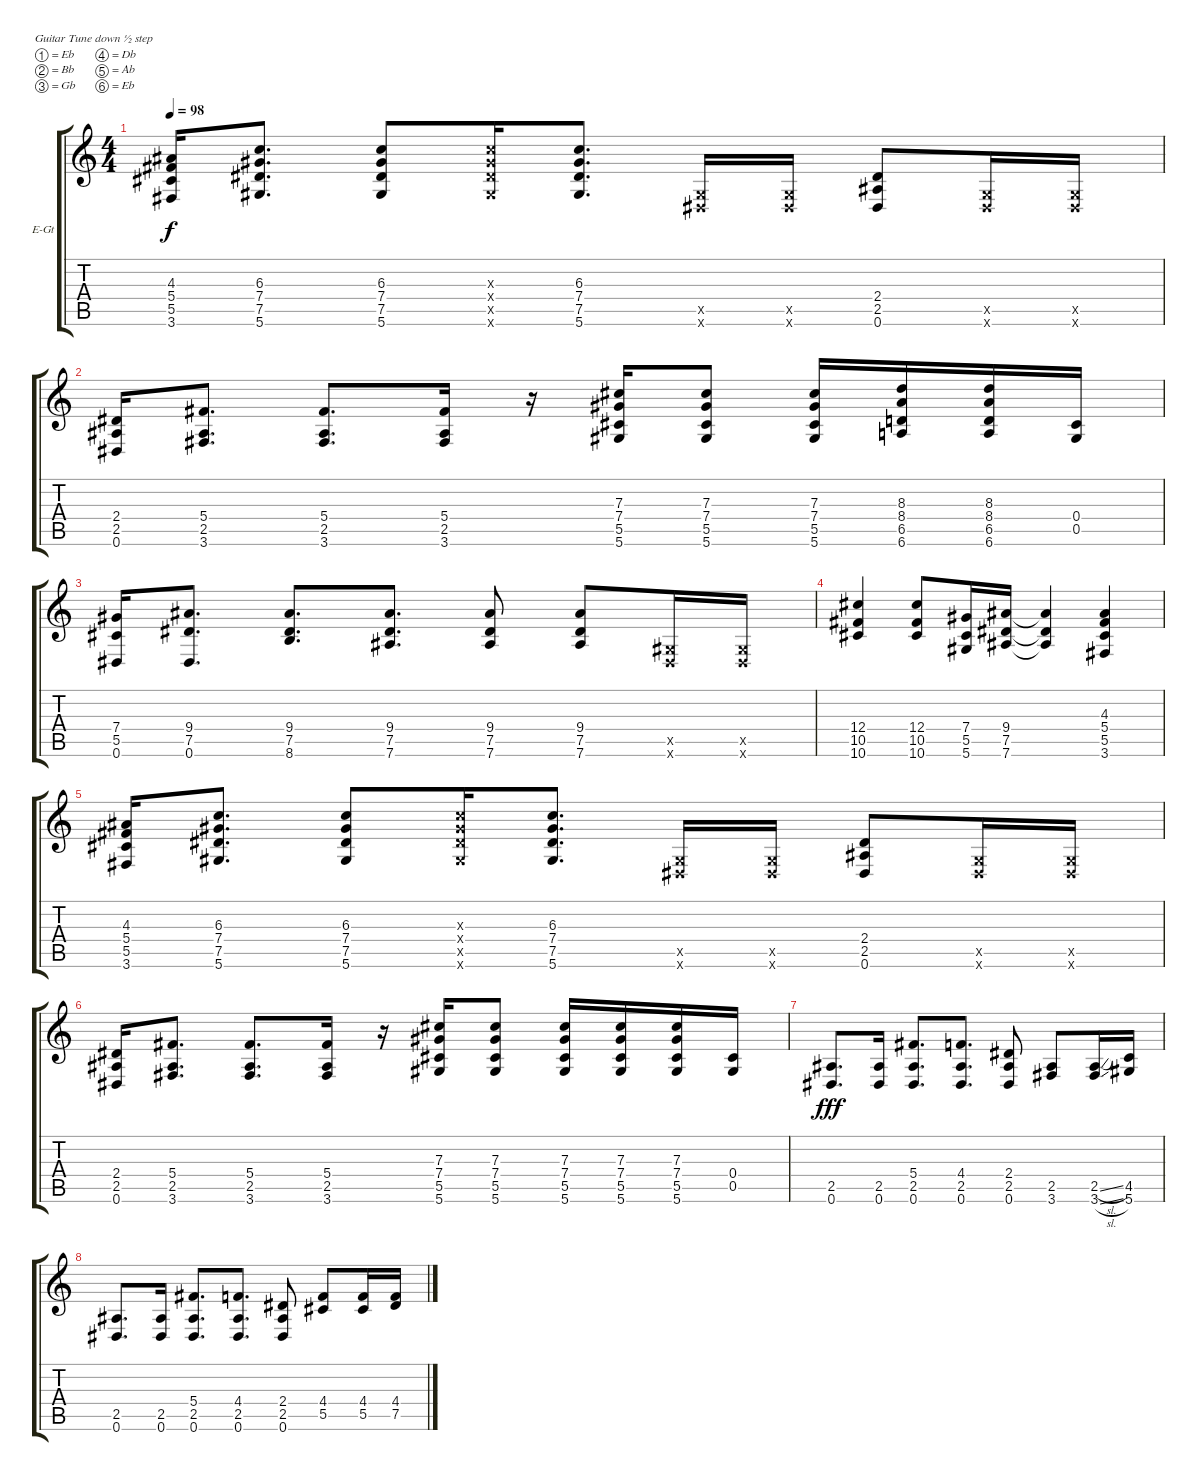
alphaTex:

\bracketExtendMode groupsimilarinstruments
\firstSystemTrackNameOrientation horizontal
\otherSystemsTrackNameOrientation horizontal
\track ("Electric Guitar 2" "E-Gt") {instrument distortionguitar}
\staff {score tabs}
\tuning (Eb4 Bb3 Gb3 Db3 Ab2 Eb2)
\ts (4 4)
\tempo 98
\clef g2
\ks c
(3.6 5.5 4.3 5.4).16{dy f} (5.6 7.5 6.3 7.4).8{d} (5.6 7.5 6.3 7.4).8 (7.5{x} 5.6{x} 7.4{x} 6.3{x}).16 (5.6 7.5 6.3 7.4).8{d} (0.5{x} 0.6{x}).16 (0.6{x} 0.5{x}).16 (0.6 2.5 2.4).8 (0.5{x} 0.6{x}).16 (0.6{x} 0.5{x}).16 |
(0.6 2.5 2.4).16 (3.6 2.5 5.4).8{d} (3.6 2.5 5.4).8{d} (3.6 2.5 5.4).16 r.16 (5.6 5.5 7.4 7.3).16 (5.6 5.5 7.4 7.3).8 (5.6 5.5 7.4 7.3).16 (8.3 8.4 6.5 6.6).16 (6.6 6.5 8.4 8.3).16 (0.5 0.4).16 |
(5.5 7.4 0.6).16 (7.5 9.4 0.6).8{d} (8.6 7.5 9.4).8{d} (7.6 7.5 9.4).8{d} (7.6 7.5 9.4).8 (7.6 7.5 9.4).8 (0.6{x} 0.5{x}).16 (0.6{x} 0.5{x}).16 |
(10.6 10.5 12.4).4 (10.6 10.5 12.4).8 (7.4 5.5 5.6).16 (7.6 7.5 9.4).16 (7.6{t} 7.5{t} 9.4{t}).4 (3.6 5.5 5.4 4.3).4 |
(3.6 5.5 4.3 5.4).16 (5.6 7.5 6.3 7.4).8{d} (5.6 7.5 6.3 7.4).8 (7.5{x} 5.6{x} 7.4{x} 6.3{x}).16 (5.6 7.5 6.3 7.4).8{d} (0.5{x} 0.6{x}).16 (0.6{x} 0.5{x}).16 (0.6 2.5 2.4).8 (0.5{x} 0.6{x}).16 (0.6{x} 0.5{x}).16 |
(0.6 2.5 2.4).16 (3.6 2.5 5.4).8{d} (3.6 2.5 5.4).8{d} (3.6 2.5 5.4).16 r.16 (5.6 5.5 7.4 7.3).16 (5.6 5.5 7.4 7.3).8 (5.6 5.5 7.4 7.3).16 (7.3 7.4 5.5 5.6).16 (5.6 5.5 7.4 7.3).16 (0.5 0.4).16 |
(0.6 2.5).8{d dy fff} (0.6 2.5).16 (0.6 2.5 5.4).8{d} (0.6 2.5 4.4).8{d} (0.6 2.5 2.4).8 (3.6 2.5).8 (3.6{sl} 2.5{sl}).16 (5.6 4.5).16 |
(0.6 2.5).8{d} (0.6 2.5).16 (0.6 2.5 5.4).8{d} (0.6 2.5 4.4).8{d} (2.5 2.4 0.6).8 (5.5 4.4).8 (5.5 4.4).16 (7.5 4.4).16
